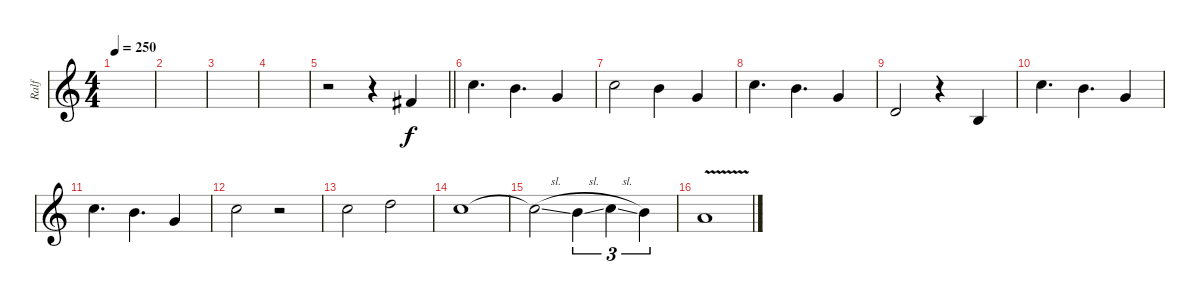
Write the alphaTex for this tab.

\track ("Ralf" "Ralf") {instrument brasssection}
\staff {score}
\tuning (E4 B3 G3 D3 A2 E2) {hide}
\ts (4 4)
\tempo 250
\clef g2
\ks c
|
|
|
|
\barLineRight lightlight
r.2 r.4 7.2.4 |
8.1.4{d} 7.1.4{d} 8.2.4 |
8.1.2 7.1.4 8.2.4 |
8.1.4{d} 7.1.4{d} 8.2.4 |
7.3.2 r.4 4.3.4 |
8.1.4{d} 7.1.4{d} 8.2.4 |
8.1.4{d} 7.1.4{d} 8.2.4 |
8.1.2 r.2 |
8.1.2 10.1.2 |
8.1.1 |
8.1{sl t}.2 7.1{sl}.4{tu (3 2)} 8.1{sl}.4{tu (3 2)} 7.1.4{tu (3 2)} |
5.1{v}.1
